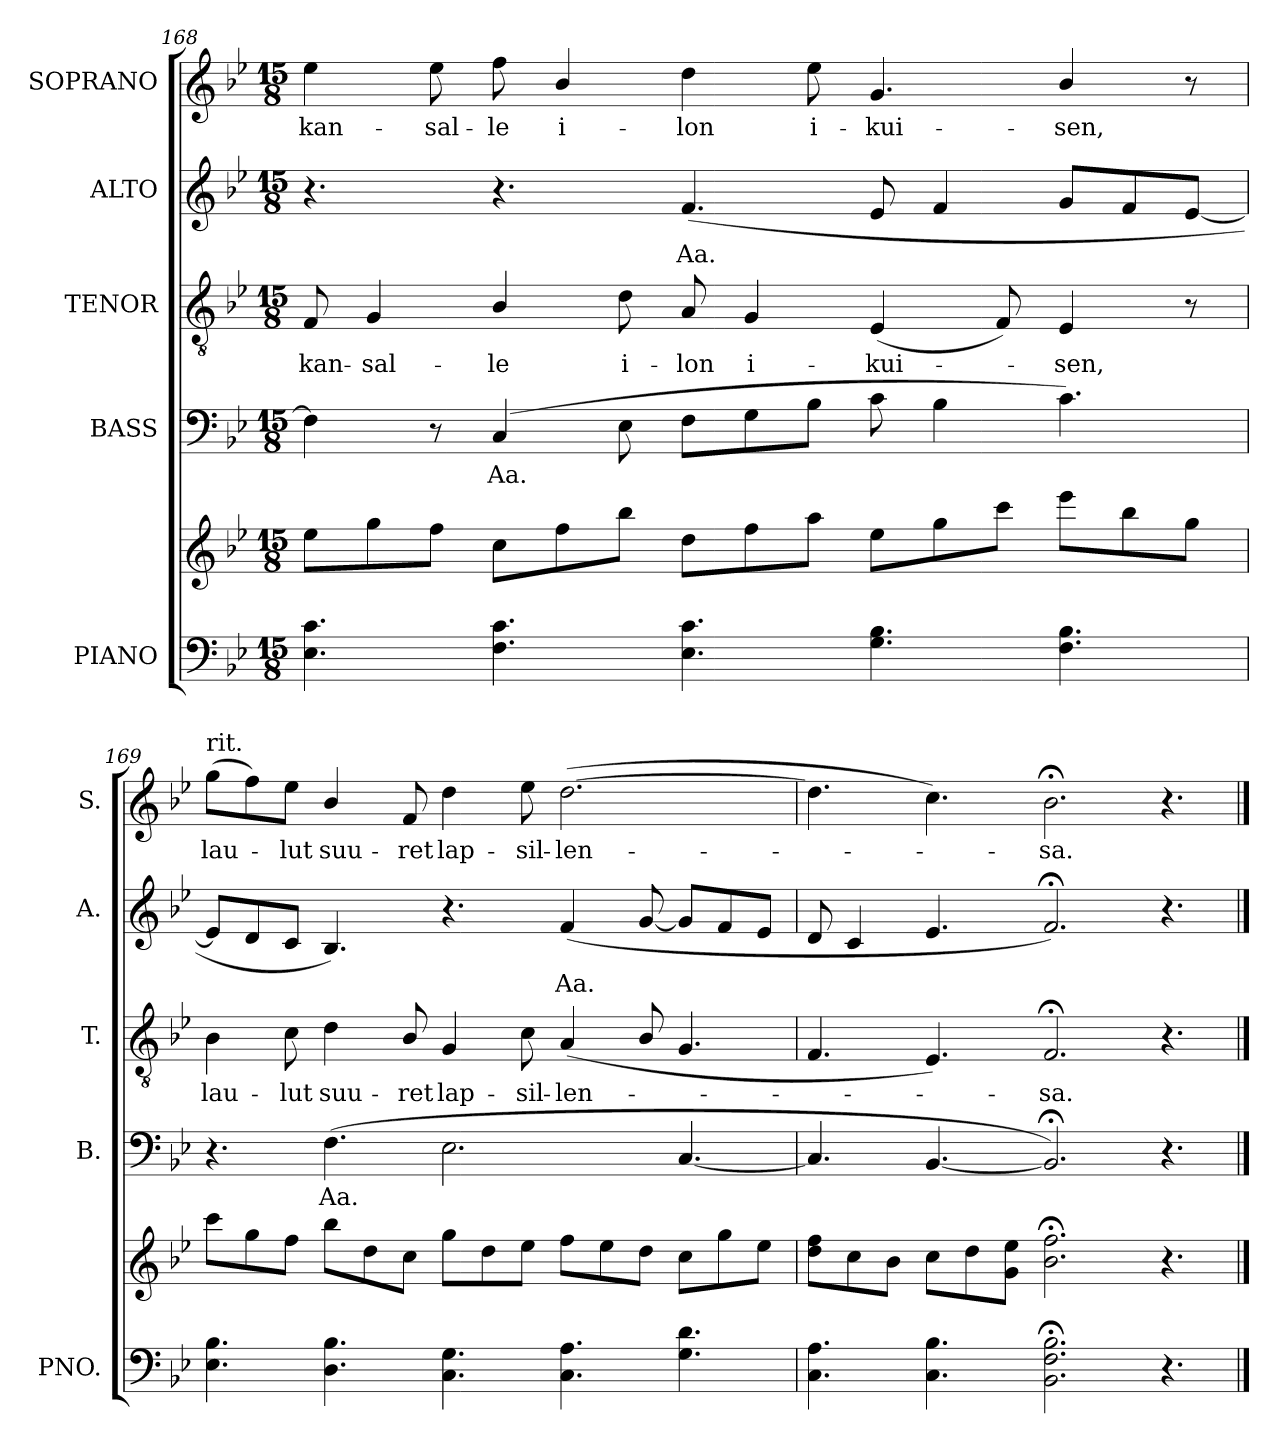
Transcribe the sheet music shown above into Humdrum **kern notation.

**kern	**kern	**kern	**text	**kern	**text	**kern	**text	**kern	**text
*part5	*part5	*part4	*part4	*part3	*part3	*part2	*part2	*part1	*part1
*staff6	*staff5	*staff4	*staff4	*staff3	*staff3	*staff2	*staff2	*staff1	*staff1
*I"PIANO	*	*I"BASS	*	*I"TENOR	*	*I"ALTO	*	*I"SOPRANO	*
*I'PNO.	*	*I'B.	*	*I'T.	*	*I'A.	*	*I'S.	*
*clefF4	*clefG2	*clefF4	*	*clefGv2	*	*clefG2	*	*clefG2	*
*	*	*	*	*ITrd7c12	*	*	*	*	*
*k[b-e-]	*k[b-e-]	*k[b-e-]	*	*k[b-e-]	*	*k[b-e-]	*	*k[b-e-]	*
*B-:	*B-:	*B-:	*	*B-:	*	*B-:	*	*B-:	*
*M15/8	*M15/8	*M15/8	*	*M15/8	*	*M15/8	*	*M15/8	*
=168	=168	=168	=168	=168	=168	=168	=168	=168	=168
!	!	!	!	!	!LO:LY:b:color=#000000	!	!	!	!
!	!	!	!	!	!	!	!	!	!LO:LY:b:color=#000000
4.E-i\ 4.ci	8ee-i\L	4Fi\]	.	8FFi/	kan-	4.r	.	4ee-i\	kan-
!	!	!	!	!	!LO:LY:b:color=#000000	!	!	!	!
.	8ggi\	.	.	4GGi/	-sal-	.	.	.	.
!	!	!	!	!	!	!	!	!	!LO:LY:b:color=#000000
.	8ffi\J	8r	.	.	.	.	.	8ee-i\	-sal-
!	!	!	!LO:LY:b:color=#000000	!	!	!	!	!	!
!	!	!	!	!	!LO:LY:b:color=#000000	!	!	!	!
!	!	!	!	!	!	!	!	!	!LO:LY:b:color=#000000
4.Fi\ 4.ci	8cci\L	(4Ci/	Aa.	4BB-i/	-le	4.r	.	8ffi\	-le
!	!	!	!	!	!	!	!	!	!LO:LY:b:color=#000000
.	8ffi\	.	.	.	.	.	.	4b-i/	i-
!	!	!	!	!	!LO:LY:b:color=#000000	!	!	!	!
.	8bb-i\J	8E-i\	.	8Di\	i-	.	.	.	.
!	!	!	!	!	!LO:LY:b:color=#000000	!	!	!	!
!	!	!	!	!	!	!	!LO:LY:b:color=#000000	!	!
!	!	!	!	!	!	!	!	!	!LO:LY:b:color=#000000
4.E-i\ 4.ci	8ddi\L	8Fi\L	.	8AAi/	-lon	(4.fi/	Aa.	4ddi\	-lon
!	!	!	!	!	!LO:LY:b:color=#000000	!	!	!	!
.	8ffi\	8Gi\	.	4GGi/	i-	.	.	.	.
!	!	!	!	!	!	!	!	!	!LO:LY:b:color=#000000
.	8aai\J	8B-i\J	.	.	.	.	.	8ee-i\	i-
!	!	!	!	!	!LO:LY:b:color=#000000	!	!	!	!
!	!	!	!	!	!	!	!	!	!LO:LY:b:color=#000000
4.Gi\ 4.B-i	8ee-i\L	8ci\	.	(4EE-i/	-kui-	8e-i/	.	4.gi/	-kui-
.	8ggi\	4B-i\	.	.	.	4fi/	.	.	.
.	8ccci\J	.	.	8FFi/)	.	.	.	.	.
!	!	!	!	!	!LO:LY:b:color=#000000	!	!	!	!
!	!	!	!	!	!	!	!	!	!LO:LY:b:color=#000000
4.Fi\ 4.B-i	8eee-i\L	4.ci\)	.	4EE-i/	-sen,	8gi/L	.	4b-i/	-sen,
.	8bb-i\	.	.	.	.	8fi/	.	.	.
.	8ggi\J	.	.	8r	.	[8e-i/J	.	8r	.
!!LO:PB:g=z
=169	=169	=169	=169	=169	=169	=169	=169	=169	=169
!	!	!	!	!	!LO:LY:b:color=#000000	!	!	!	!
!	!	!	!	!	!	!	!	!LO:TX:t=rit.	!
!	!	!	!	!	!	!	!	!	!LO:LY:b:color=#000000
4.E-i\ 4.B-i	8ccci\L	4.r	.	4BB-i\	lau-	8e-i/L]	.	(8ggi\L	lau-
.	8ggi\	.	.	.	.	8di/	.	8ffi\)	.
!	!	!	!	!	!LO:LY:b:color=#000000	!	!	!	!
!	!	!	!	!	!	!	!	!	!LO:LY:b:color=#000000
.	8ffi\J	.	.	8Ci\	-lut	8ci/J	.	8ee-i\J	-lut
!	!	!	!LO:LY:b:color=#000000	!	!	!	!	!	!
!	!	!	!	!	!LO:LY:b:color=#000000	!	!	!	!
!	!	!	!	!	!	!	!	!	!LO:LY:b:color=#000000
4.Di\ 4.B-i	8bb-i\L	(4.Fi\	Aa.	4Di\	suu-	4.B-i/)	.	4b-i/	suu-
.	8ddi\	.	.	.	.	.	.	.	.
!	!	!	!	!	!LO:LY:b:color=#000000	!	!	!	!
!	!	!	!	!	!	!	!	!	!LO:LY:b:color=#000000
.	8cci\J	.	.	8BB-i/	-ret	.	.	8fi/	-ret
!	!	!	!	!	!LO:LY:b:color=#000000	!	!	!	!
!	!	!	!	!	!	!	!	!	!LO:LY:b:color=#000000
4.Ci\ 4.Gi	8ggi\L	2.E-i\	.	4GGi/	lap-	4.r	.	4ddi\	lap-
.	8ddi\	.	.	.	.	.	.	.	.
!	!	!	!	!	!LO:LY:b:color=#000000	!	!	!	!
!	!	!	!	!	!	!	!	!	!LO:LY:b:color=#000000
.	8ee-i\J	.	.	8Ci\	-sil-	.	.	8ee-i\	-sil-
!	!	!	!	!	!LO:LY:b:color=#000000	!	!	!	!
!	!	!	!	!	!	!	!LO:LY:b:color=#000000	!	!
!	!	!	!	!	!	!	!	!	!LO:LY:b:color=#000000
4.Ci\ 4.Ai	8ffi\L	.	.	(4AAi/	-len-	(4fi/	Aa.	([2.ddi\	-len-
.	8ee-i\	.	.	.	.	.	.	.	.
.	8ddi\J	.	.	8BB-i/	.	[8gi/	.	.	.
4.Gi\ 4.di	8cci\L	[4.Ci/	.	4.GGi/	.	8gi/L]	.	.	.
.	8ggi\	.	.	.	.	8fi/	.	.	.
.	8ee-i\J	.	.	.	.	8e-i/J	.	.	.
=170	=170	=170	=170	=170	=170	=170	=170	=170	=170
4.Ci\ 4.Ai	8ddi\ 8ffiL	4.Ci/]	.	4.FFi/	.	8di/	.	4.ddi\]	.
.	8cci\	.	.	.	.	4ci/	.	.	.
.	8b-i\J	.	.	.	.	.	.	.	.
4.Ci\ 4.B-i	8cci\L	[4.BB-i/	.	4.EE-i/)	.	4.e-i/	.	4.cci\)	.
.	8ddi\	.	.	.	.	.	.	.	.
.	8gi\ 8ee-iJ	.	.	.	.	.	.	.	.
!	!	!	!	!	!LO:LY:b:color=#000000	!	!	!	!
!	!	!	!	!	!	!	!	!	!LO:LY:b:color=#000000
2.BB-i\; 2.Fi; 2.B-i;	2.b-i\; 2.ffi;	2.BB-;i/])	.	2.FF;i/	-sa.	2.f;i/)	.	2.b-;i\	-sa.
4.r	4.r	4.r	.	4.r	.	4.r	.	4.r	.
==	==	==	==	==	==	==	==	==	==
*-	*-	*-	*-	*-	*-	*-	*-	*-	*-
